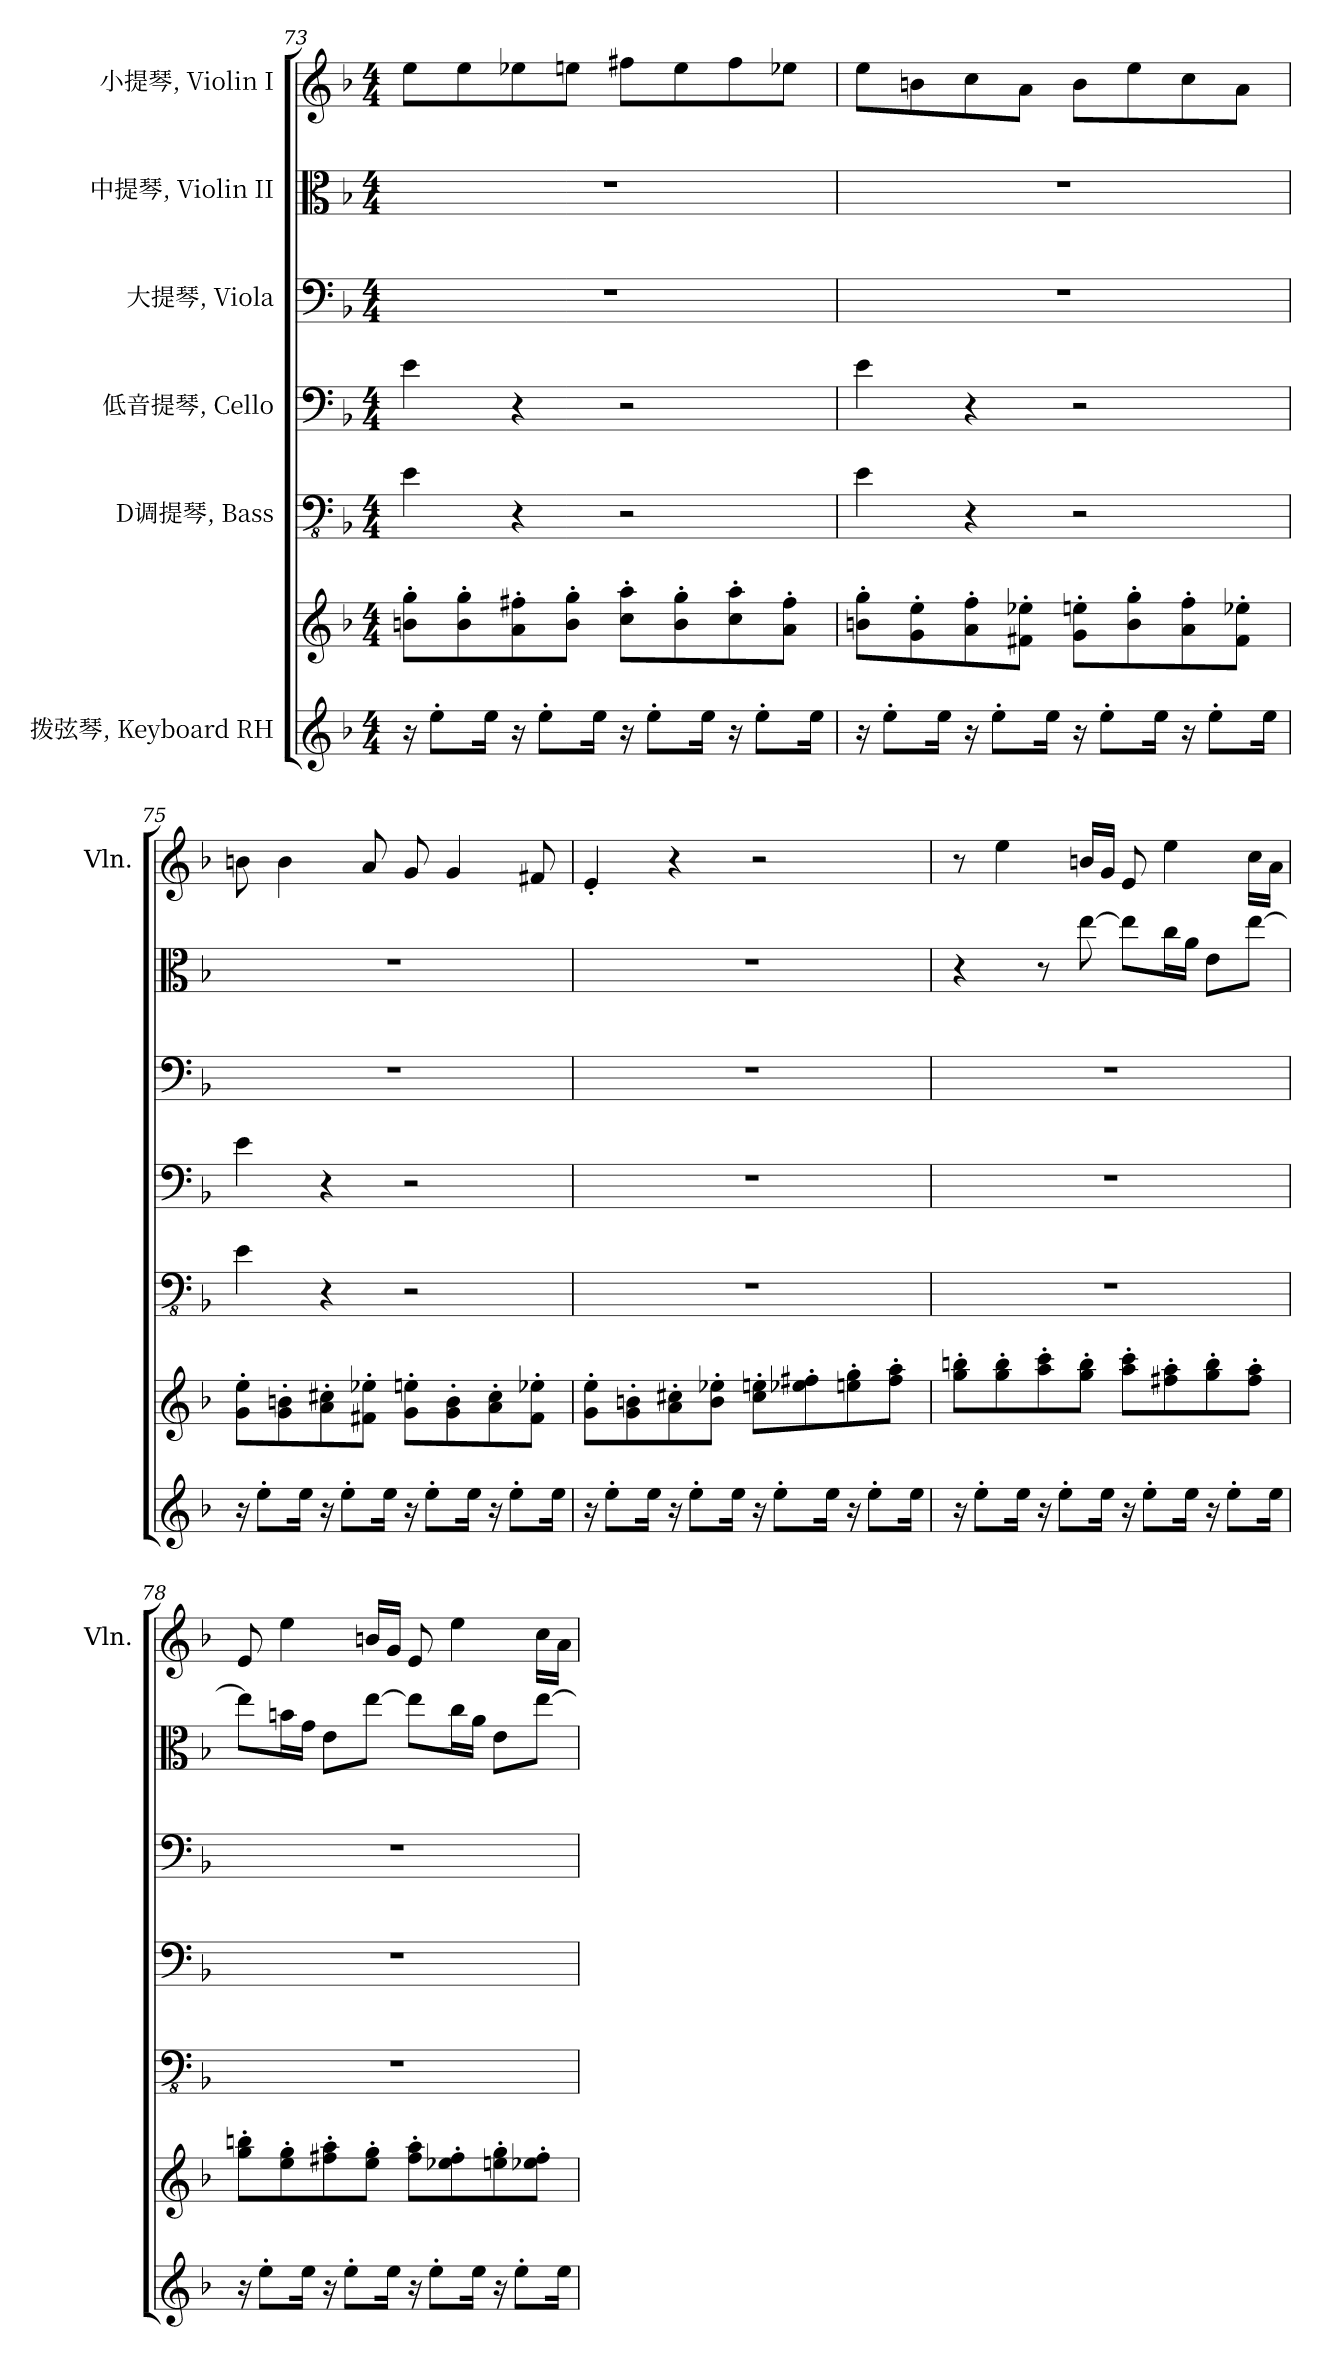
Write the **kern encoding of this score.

**kern	**kern	**kern	**kern	**kern	**kern	**kern
*part6	*part6	*part5	*part4	*part3	*part2	*part1
*staff7	*staff6	*staff5	*staff4	*staff3	*staff2	*staff1
*I"拨弦琴, Keyboard RH	*	*I"D调提琴, Bass	*I"低音提琴, Cello	*I"大提琴, Viola	*I"中提琴, Violin II	*I"小提琴, Violin I
*	*	*	*	*	*	*I'Vln.
!!LO:PB:g=z
*clefG2	*clefG2	*clefFv4	*clefF4	*clefF4	*clefC3	*clefG2
*	*	*ITrd7c12	*ITrd7c12	*	*	*
*k[b-]	*k[b-]	*k[b-]	*k[b-]	*k[b-]	*k[b-]	*k[b-]
*M4/4	*M4/4	*M4/4	*M4/4	*M4/4	*M4/4	*M4/4
=73	=73	=73	=73	=73	=73	=73
16r	8bn\' 8gg\'L	4EE\	4E\	1r	1r	8ee\L
8ee'\L	.	.	.	.	.	.
.	8b\' 8gg\'	.	.	.	.	8ee\
16ee\Jk	.	.	.	.	.	.
16r	8a\' 8ff#X\'	4r	4r	.	.	8ee-X\
8ee'\L	.	.	.	.	.	.
.	8b\' 8gg\'J	.	.	.	.	8een\J
16ee\Jk	.	.	.	.	.	.
16r	8cc\' 8aa\'L	2r	2r	.	.	8ff#X\L
8ee'\L	.	.	.	.	.	.
.	8b\' 8gg\'	.	.	.	.	8ee\
16ee\Jk	.	.	.	.	.	.
16r	8cc\' 8aa\'	.	.	.	.	8ff#\
8ee'\L	.	.	.	.	.	.
.	8a\' 8ff#\'J	.	.	.	.	8ee-X\J
16ee\Jk	.	.	.	.	.	.
=74	=74	=74	=74	=74	=74	=74
16r	8bn\' 8gg\'L	4EE\	4E\	1r	1r	8ee\L
8ee'\L	.	.	.	.	.	.
.	8g\' 8ee\'	.	.	.	.	8bn\
16ee\Jk	.	.	.	.	.	.
16r	8a\' 8ff\'	4r	4r	.	.	8cc\
8ee'\L	.	.	.	.	.	.
.	8f#X\' 8ee-X\'J	.	.	.	.	8a\J
16ee\Jk	.	.	.	.	.	.
16r	8g\' 8een\'L	2r	2r	.	.	8b\L
8ee'\L	.	.	.	.	.	.
.	8b\' 8gg\'	.	.	.	.	8ee\
16ee\Jk	.	.	.	.	.	.
16r	8a\' 8ff\'	.	.	.	.	8cc\
8ee'\L	.	.	.	.	.	.
.	8f#\' 8ee-X\'J	.	.	.	.	8a\J
16ee\Jk	.	.	.	.	.	.
=75	=75	=75	=75	=75	=75	=75
16r	8g\' 8ee\'L	4EE\	4E\	1r	1r	8bn\
8ee'\L	.	.	.	.	.	.
.	8g\' 8bn\'	.	.	.	.	4b\
16ee\Jk	.	.	.	.	.	.
16r	8a\' 8cc#X\'	4r	4r	.	.	.
8ee'\L	.	.	.	.	.	.
.	8f#X\' 8ee-X\'J	.	.	.	.	8a/
16ee\Jk	.	.	.	.	.	.
16r	8g\' 8een\'L	2r	2r	.	.	8g/
8ee'\L	.	.	.	.	.	.
.	8g\' 8b\'	.	.	.	.	4g/
16ee\Jk	.	.	.	.	.	.
16r	8a\' 8cc#\'	.	.	.	.	.
8ee'\L	.	.	.	.	.	.
.	8f#\' 8ee-X\'J	.	.	.	.	8f#X/
16ee\Jk	.	.	.	.	.	.
!!LO:PB:g=z
=76	=76	=76	=76	=76	=76	=76
16r	8g\' 8ee\'L	1r	1r	1r	1r	4e'/
8ee'\L	.	.	.	.	.	.
.	8g\' 8bn\'	.	.	.	.	.
16ee\Jk	.	.	.	.	.	.
16r	8a\' 8cc#X\'	.	.	.	.	4r
8ee'\L	.	.	.	.	.	.
.	8b\' 8ee-X\'J	.	.	.	.	.
16ee\Jk	.	.	.	.	.	.
16r	8cc#\' 8een\'L	.	.	.	.	2r
8ee'\L	.	.	.	.	.	.
.	8ee-X\' 8ff#X\'	.	.	.	.	.
16ee\Jk	.	.	.	.	.	.
16r	8een\' 8gg\'	.	.	.	.	.
8ee'\L	.	.	.	.	.	.
.	8ff#\' 8aa\'J	.	.	.	.	.
16ee\Jk	.	.	.	.	.	.
=77	=77	=77	=77	=77	=77	=77
16r	8gg\' 8bbn\'L	1r	1r	1r	4r	8r
8ee'\L	.	.	.	.	.	.
.	8gg\' 8bb\'	.	.	.	.	4ee\
16ee\Jk	.	.	.	.	.	.
16r	8aa\' 8ccc\'	.	.	.	8r	.
8ee'\L	.	.	.	.	.	.
.	8gg\' 8bb\'J	.	.	.	[8ee\	16bn/LL
16ee\Jk	.	.	.	.	.	16g/JJ
16r	8aa\' 8ccc\'L	.	.	.	8ee\L]	8e/
8ee'\L	.	.	.	.	.	.
.	8ff#X\' 8aa\'	.	.	.	16cc\L	4ee\
16ee\Jk	.	.	.	.	16a\JJ	.
16r	8gg\' 8bb\'	.	.	.	8e\L	.
8ee'\L	.	.	.	.	.	.
.	8ff#\' 8aa\'J	.	.	.	[8ee\J	16cc\LL
16ee\Jk	.	.	.	.	.	16a\JJ
!!LO:PB:g=z
=78	=78	=78	=78	=78	=78	=78
16r	8gg\' 8bbn\'L	1r	1r	1r	8ee\L]	8e/
8ee'\L	.	.	.	.	.	.
.	8ee\' 8gg\'	.	.	.	16bn\L	4ee\
16ee\Jk	.	.	.	.	16g\JJ	.
16r	8ff#X\' 8aa\'	.	.	.	8e\L	.
8ee'\L	.	.	.	.	.	.
.	8ee\' 8gg\'J	.	.	.	[8ee\J	16bn/LL
16ee\Jk	.	.	.	.	.	16g/JJ
16r	8ff#\' 8aa\'L	.	.	.	8ee\L]	8e/
8ee'\L	.	.	.	.	.	.
.	8ee-X\' 8ff#\'	.	.	.	16cc\L	4ee\
16ee\Jk	.	.	.	.	16a\JJ	.
16r	8een\' 8gg\'	.	.	.	8e\L	.
8ee'\L	.	.	.	.	.	.
.	8ee-X\' 8ff#\'J	.	.	.	[8ee\J	16cc\LL
16ee\Jk	.	.	.	.	.	16a\JJ
=	=	=	=	=	=	=
*-	*-	*-	*-	*-	*-	*-
